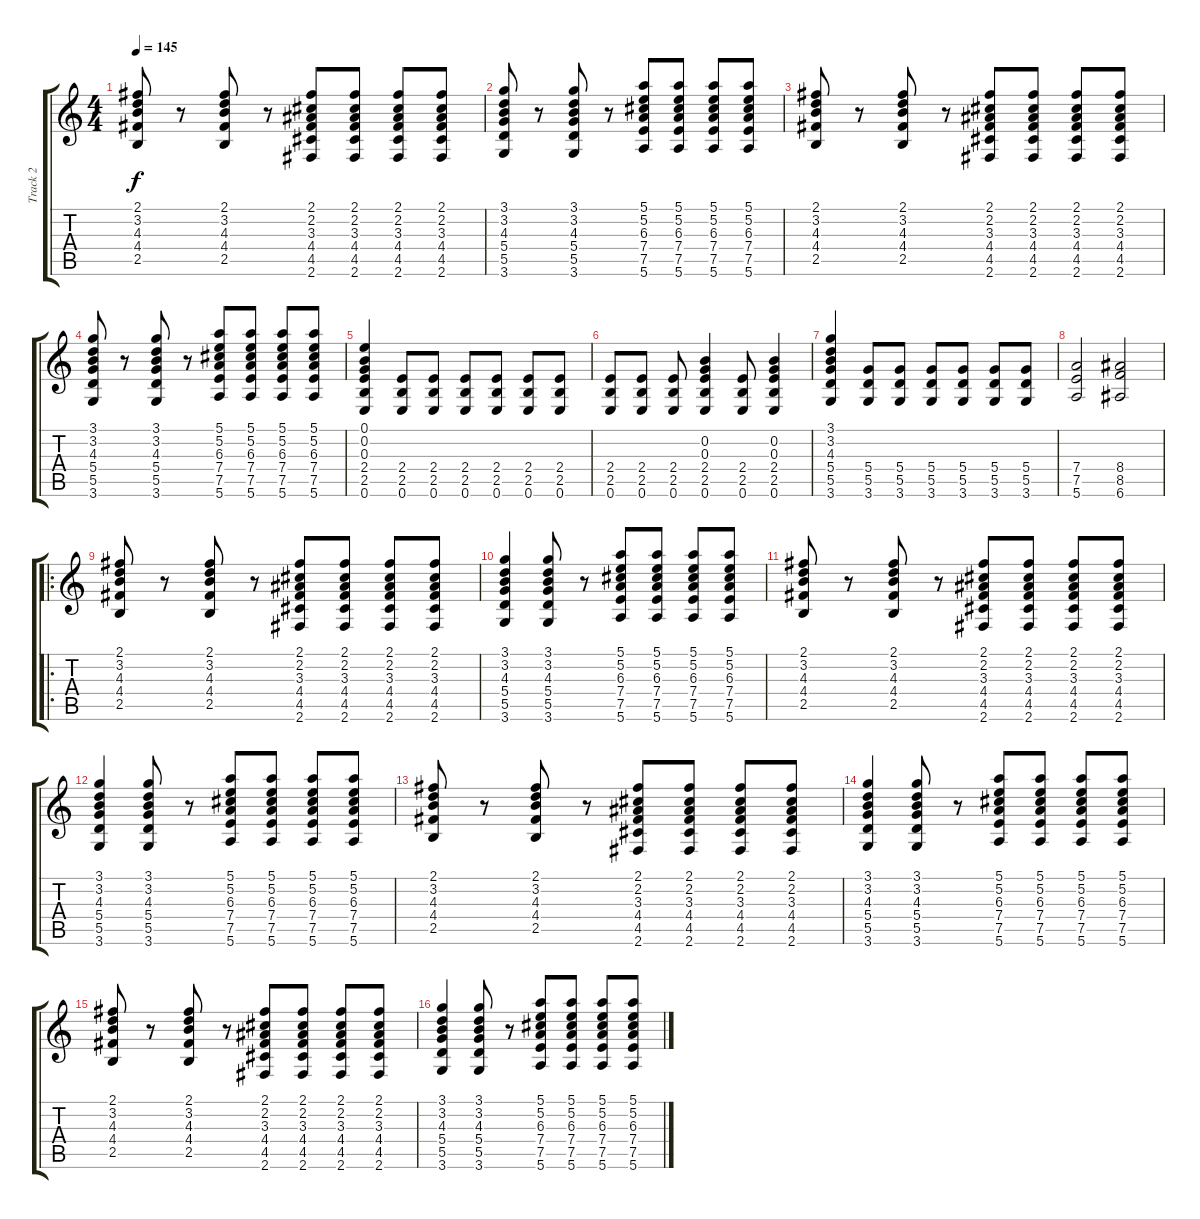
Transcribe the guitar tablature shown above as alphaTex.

\track ("Track 2" "Track 2") {instrument distortionguitar}
\staff {score tabs}
\tuning (E4 B3 G3 D3 A2 E2) {hide}
\ts (4 4)
\tempo 145
\clef g2
\ks c
(2.1 3.2 4.3 4.4 2.5).8{dy f} r.8 (2.1 3.2 4.3 4.4 2.5).8 r.8 (2.1 2.2 3.3 4.4 4.5 2.6).8 (2.1 2.2 3.3 4.4 4.5 2.6).8 (2.1 2.2 3.3 4.4 4.5 2.6).8 (2.1 2.2 3.3 4.4 4.5 2.6).8 |
(3.1 3.2 4.3 5.4 5.5 3.6).8 r.8 (3.1 3.2 4.3 5.4 5.5 3.6).8 r.8 (5.1 5.2 6.3 7.4 7.5 5.6).8 (5.1 5.2 6.3 7.4 7.5 5.6).8 (5.1 5.2 6.3 7.4 7.5 5.6).8 (5.1 5.2 6.3 7.4 7.5 5.6).8 |
(2.1 3.2 4.3 4.4 2.5).8 r.8 (2.1 3.2 4.3 4.4 2.5).8 r.8 (2.1 2.2 3.3 4.4 4.5 2.6).8 (2.1 2.2 3.3 4.4 4.5 2.6).8 (2.1 2.2 3.3 4.4 4.5 2.6).8 (2.1 2.2 3.3 4.4 4.5 2.6).8 |
(3.1 3.2 4.3 5.4 5.5 3.6).8 r.8 (3.1 3.2 4.3 5.4 5.5 3.6).8 r.8 (5.1 5.2 6.3 7.4 7.5 5.6).8 (5.1 5.2 6.3 7.4 7.5 5.6).8 (5.1 5.2 6.3 7.4 7.5 5.6).8 (5.1 5.2 6.3 7.4 7.5 5.6).8 |
(0.1 0.2 0.3 2.4 2.5 0.6).4 (2.4 2.5 0.6).8 (2.4 2.5 0.6).8 (2.4 2.5 0.6).8 (2.4 2.5 0.6).8 (2.4 2.5 0.6).8 (2.4 2.5 0.6).8 |
(2.4 2.5 0.6).8 (2.4 2.5 0.6).8 (2.4 2.5 0.6).8 (0.2 0.3 2.4 2.5 0.6).4 (2.4 2.5 0.6).8 (0.2 0.3 2.4 2.5 0.6).4 |
(3.1 3.2 4.3 5.4 5.5 3.6).4 (5.4 5.5 3.6).8 (5.4 5.5 3.6).8 (5.4 5.5 3.6).8 (5.4 5.5 3.6).8 (5.4 5.5 3.6).8 (5.4 5.5 3.6).8 |
(7.4 7.5 5.6).2 (8.4 8.5 6.6).2 |
\ro
(2.1 3.2 4.3 4.4 2.5).8 r.8 (2.1 3.2 4.3 4.4 2.5).8 r.8 (2.1 2.2 3.3 4.4 4.5 2.6).8 (2.1 2.2 3.3 4.4 4.5 2.6).8 (2.1 2.2 3.3 4.4 4.5 2.6).8 (2.1 2.2 3.3 4.4 4.5 2.6).8 |
(3.1 3.2 4.3 5.4 5.5 3.6).4 (3.1 3.2 4.3 5.4 5.5 3.6).8 r.8 (5.1 5.2 6.3 7.4 7.5 5.6).8 (5.1 5.2 6.3 7.4 7.5 5.6).8 (5.1 5.2 6.3 7.4 7.5 5.6).8 (5.1 5.2 6.3 7.4 7.5 5.6).8 |
(2.1 3.2 4.3 4.4 2.5).8 r.8 (2.1 3.2 4.3 4.4 2.5).8 r.8 (2.1 2.2 3.3 4.4 4.5 2.6).8 (2.1 2.2 3.3 4.4 4.5 2.6).8 (2.1 2.2 3.3 4.4 4.5 2.6).8 (2.1 2.2 3.3 4.4 4.5 2.6).8 |
(3.1 3.2 4.3 5.4 5.5 3.6).4 (3.1 3.2 4.3 5.4 5.5 3.6).8 r.8 (5.1 5.2 6.3 7.4 7.5 5.6).8 (5.1 5.2 6.3 7.4 7.5 5.6).8 (5.1 5.2 6.3 7.4 7.5 5.6).8 (5.1 5.2 6.3 7.4 7.5 5.6).8 |
(2.1 3.2 4.3 4.4 2.5).8 r.8 (2.1 3.2 4.3 4.4 2.5).8 r.8 (2.1 2.2 3.3 4.4 4.5 2.6).8 (2.1 2.2 3.3 4.4 4.5 2.6).8 (2.1 2.2 3.3 4.4 4.5 2.6).8 (2.1 2.2 3.3 4.4 4.5 2.6).8 |
(3.1 3.2 4.3 5.4 5.5 3.6).4 (3.1 3.2 4.3 5.4 5.5 3.6).8 r.8 (5.1 5.2 6.3 7.4 7.5 5.6).8 (5.1 5.2 6.3 7.4 7.5 5.6).8 (5.1 5.2 6.3 7.4 7.5 5.6).8 (5.1 5.2 6.3 7.4 7.5 5.6).8 |
(2.1 3.2 4.3 4.4 2.5).8 r.8 (2.1 3.2 4.3 4.4 2.5).8 r.8 (2.1 2.2 3.3 4.4 4.5 2.6).8 (2.1 2.2 3.3 4.4 4.5 2.6).8 (2.1 2.2 3.3 4.4 4.5 2.6).8 (2.1 2.2 3.3 4.4 4.5 2.6).8 |
(3.1 3.2 4.3 5.4 5.5 3.6).4 (3.1 3.2 4.3 5.4 5.5 3.6).8 r.8 (5.1 5.2 6.3 7.4 7.5 5.6).8 (5.1 5.2 6.3 7.4 7.5 5.6).8 (5.1 5.2 6.3 7.4 7.5 5.6).8 (5.1 5.2 6.3 7.4 7.5 5.6).8
